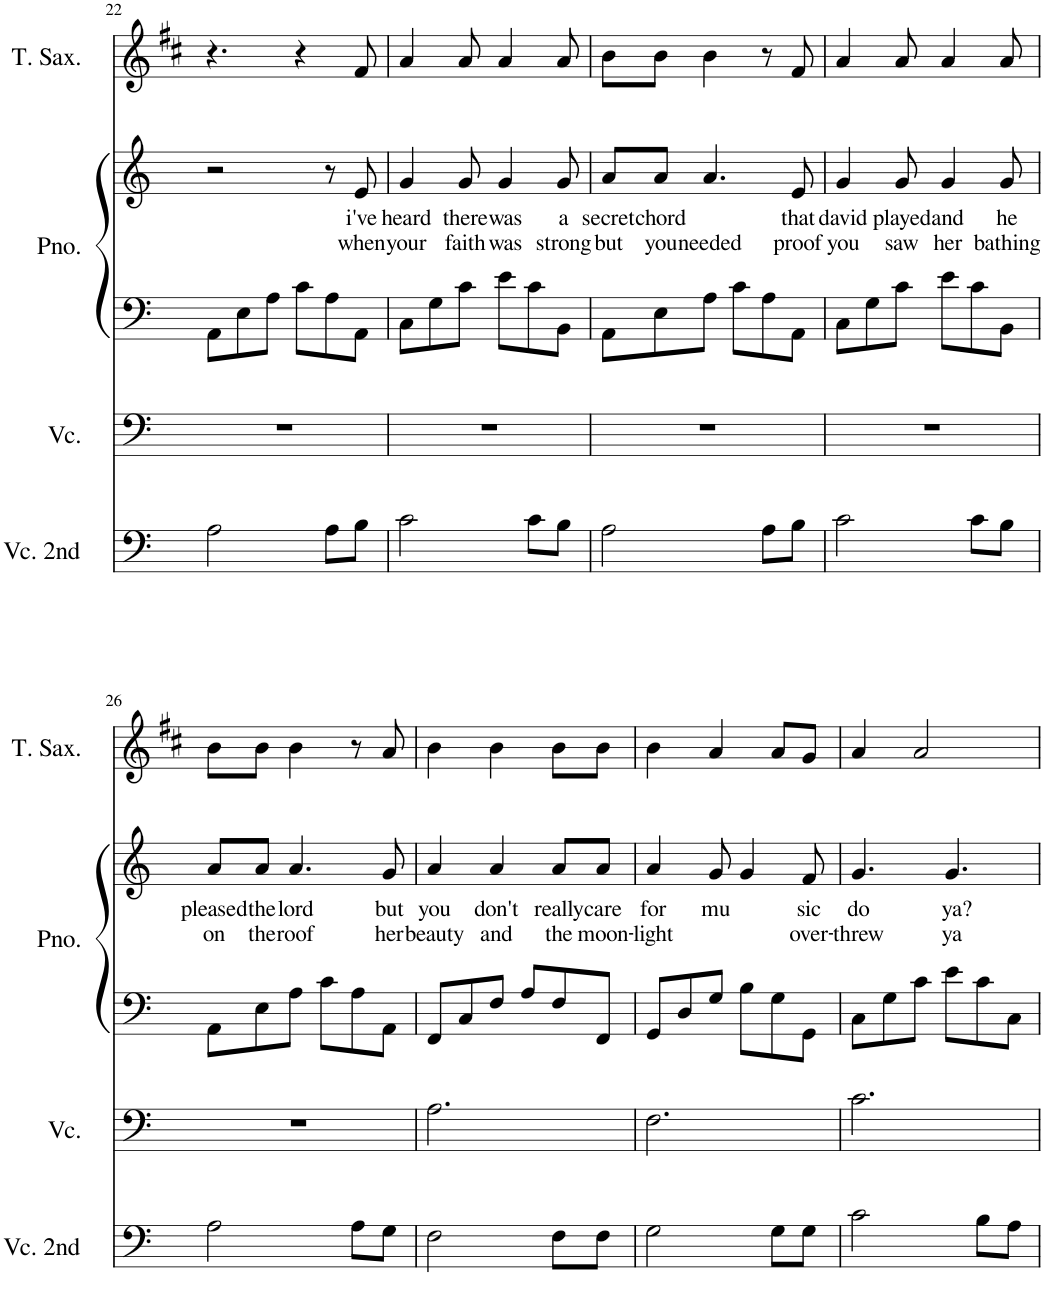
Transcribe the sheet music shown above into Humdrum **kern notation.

**kern	**kern	**kern	**kern	**text	**text	**kern
*part4	*part3	*part2	*part2	*part2	*part2	*part1
*staff5	*staff4	*staff3	*staff2	*staff2	*staff2	*staff1
*I"Violoncello 2nd time	*I"Violoncello 1st time	*I"Piano	*	*	*	*I"Tenor Saxophone
*I'Vc. 2nd	*I'Vc.	*I'Pno.	*	*	*	*I'T. Sax.
!!LO:PB:g=z
*clefF4	*clefF4	*clefF4	*clefG2	*	*	*clefG2
*	*	*	*	*	*	*Trd8c14
*k[]	*k[]	*k[]	*k[]	*	*	*k[f#c#]
*M6/8	*M6/8	*M6/8	*M6/8	*	*	*M6/8
=22	=22	=22	=22	=22	=22	=22
2A\	2.r	8AA\L	2r	.	.	4.r
.	.	8E\	.	.	.	.
.	.	8A\J	.	.	.	.
.	.	8c\L	.	.	.	4r
8A\L	.	8A\	8r	.	.	.
!	!	!	!	!LO:LY:b	!LO:LY:b	!
8B\J	.	8AA\J	8e/	i've	when	8f#/
=23	=23	=23	=23	=23	=23	=23
!	!	!	!	!LO:LY:b	!LO:LY:b	!
2c\	2.r	8C\L	4g/	heard	your	4a/
.	.	8G\	.	.	.	.
!	!	!	!	!LO:LY:b	!LO:LY:b	!
.	.	8c\J	8g/	there	faith	8a/
!	!	!	!	!LO:LY:b	!LO:LY:b	!
.	.	8e\L	4g/	was	was	4a/
8c\L	.	8c\	.	.	.	.
!	!	!	!	!LO:LY:b	!LO:LY:b	!
8B\J	.	8BB\J	8g/	a	strong	8a/
=24	=24	=24	=24	=24	=24	=24
!	!	!	!	!LO:LY:b	!LO:LY:b	!
2A\	2.r	8AA\L	8a/L	secret	but	8b\L
!	!	!	!	!LO:LY:b	!LO:LY:b	!
.	.	8E\	8a/J	chord	you	8b\J
!	!	!	!	!	!LO:LY:b	!
.	.	8A\J	4.a/	.	needed	4b\
.	.	8c\L	.	.	.	.
8A\L	.	8A\	.	.	.	8r
!	!	!	!	!LO:LY:b	!LO:LY:b	!
8B\J	.	8AA\J	8e/	that	proof	8f#/
=25	=25	=25	=25	=25	=25	=25
!	!	!	!	!LO:LY:b	!LO:LY:b	!
2c\	2.r	8C\L	4g/	david	you	4a/
.	.	8G\	.	.	.	.
!	!	!	!	!LO:LY:b	!LO:LY:b	!
.	.	8c\J	8g/	played	saw	8a/
!	!	!	!	!LO:LY:b	!LO:LY:b	!
.	.	8e\L	4g/	and	her	4a/
8c\L	.	8c\	.	.	.	.
!	!	!	!	!LO:LY:b	!LO:LY:b	!
8B\J	.	8BB\J	8g/	he	bathing	8a/
!!LO:LB:g=z
=26	=26	=26	=26	=26	=26	=26
!	!	!	!	!LO:LY:b	!LO:LY:b	!
2A\	2.r	8AA\L	8a/L	pleased	on	8b\L
!	!	!	!	!LO:LY:b	!LO:LY:b	!
.	.	8E\	8a/J	the	the	8b\J
!	!	!	!	!LO:LY:b	!LO:LY:b	!
.	.	8A\J	4.a/	lord	roof	4b\
.	.	8c\L	.	.	.	.
8A\L	.	8A\	.	.	.	8r
!	!	!	!	!LO:LY:b	!LO:LY:b	!
8G\J	.	8AA\J	8g/	but	her	8a/
=27	=27	=27	=27	=27	=27	=27
!	!	!	!	!LO:LY:b	!LO:LY:b	!
2F\	2.A\	8FF/L	4a/	you	beauty	4b\
.	.	8C/	.	.	.	.
!	!	!	!	!LO:LY:b	!LO:LY:b	!
.	.	8F/J	4a/	don't	and	4b\
.	.	8A/L	.	.	.	.
!	!	!	!	!LO:LY:b	!LO:LY:b	!
8F\L	.	8F/	8a/L	really	the	8b\L
!	!	!	!	!LO:LY:b	!LO:LY:b	!
8F\J	.	8FF/J	8a/J	care	moon-	8b\J
=28	=28	=28	=28	=28	=28	=28
!	!	!	!	!LO:LY:b	!LO:LY:b	!
2G\	2.F\	8GG/L	4a/	for	-light	4b\
.	.	8D/	.	.	.	.
!	!	!	!	!LO:LY:b	!	!
.	.	8G/J	8g/	mu	.	4a/
.	.	8B\L	4g/	.	.	.
8G\L	.	8G\	.	.	.	8a/L
!	!	!	!	!LO:LY:b	!LO:LY:b	!
8G\J	.	8GG\J	8f/	sic	over-	8g/J
=29	=29	=29	=29	=29	=29	=29
!	!	!	!	!LO:LY:b	!LO:LY:b	!
2c\	2.c\	8C\L	4.g/	do	-threw	4a/
.	.	8G\	.	.	.	.
.	.	8c\J	.	.	.	2a/
!	!	!	!	!LO:LY:b	!LO:LY:b	!
.	.	8e\L	4.g/	ya?	ya	.
8B\L	.	8c\	.	.	.	.
8A\J	.	8C\J	.	.	.	.
=	=	=	=	=	=	=
*-	*-	*-	*-	*-	*-	*-
